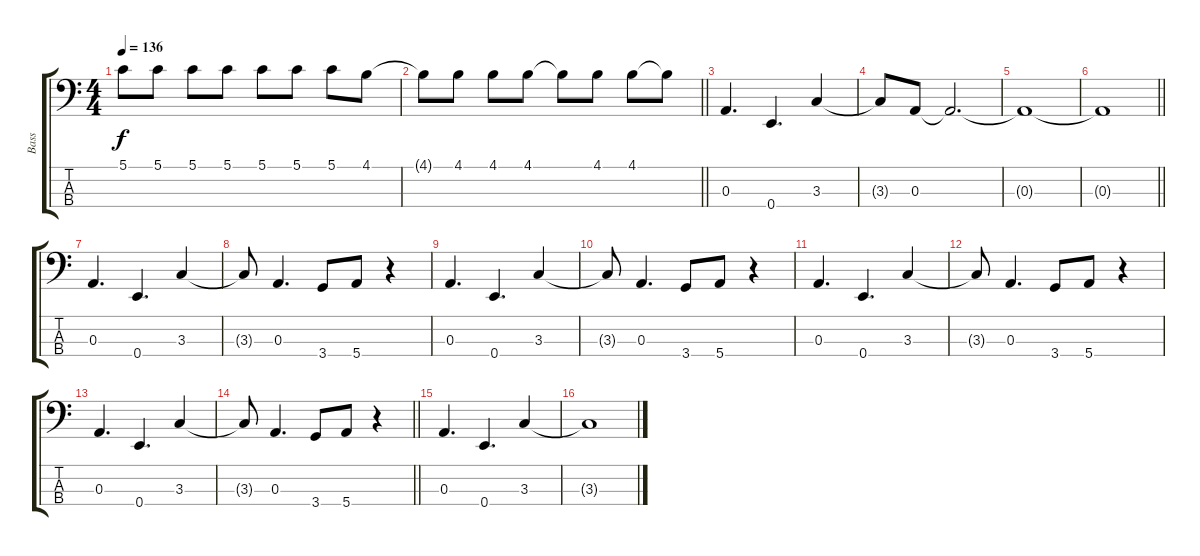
\track ("Bass" "Bass") {instrument electricbassfinger}
\staff {score tabs}
\tuning (G2 D2 A1 E1) {hide}
\ts (4 4)
\tempo 136
\clef f4
\ks c
5.1.8{dy f} 5.1.8 5.1.8 5.1.8 5.1.8 5.1.8 5.1.8 4.1.8 |
\barLineRight lightlight
4.1{t}.8 4.1.8 4.1.8 4.1.8 4.1{t}.8 4.1.8 4.1.8 4.1{t}.8 |
\section ("" "")
0.3.4{d} 0.4.4{d} 3.3.4 |
3.3{t}.8 0.3.8 0.3{t}.2{d} |
0.3{t}.1 |
\barLineRight lightlight
0.3{t}.1 |
\section ("" "")
0.3.4{d} 0.4.4{d} 3.3.4 |
3.3{t}.8 0.3.4{d} 3.4.8 5.4.8 r.4 |
0.3.4{d} 0.4.4{d} 3.3.4 |
3.3{t}.8 0.3.4{d} 3.4.8 5.4.8 r.4 |
0.3.4{d} 0.4.4{d} 3.3.4 |
3.3{t}.8 0.3.4{d} 3.4.8 5.4.8 r.4 |
0.3.4{d} 0.4.4{d} 3.3.4 |
\barLineRight lightlight
3.3{t}.8 0.3.4{d} 3.4.8 5.4.8 r.4 |
\section ("" "")
0.3.4{d} 0.4.4{d} 3.3.4 |
3.3{t}.1
